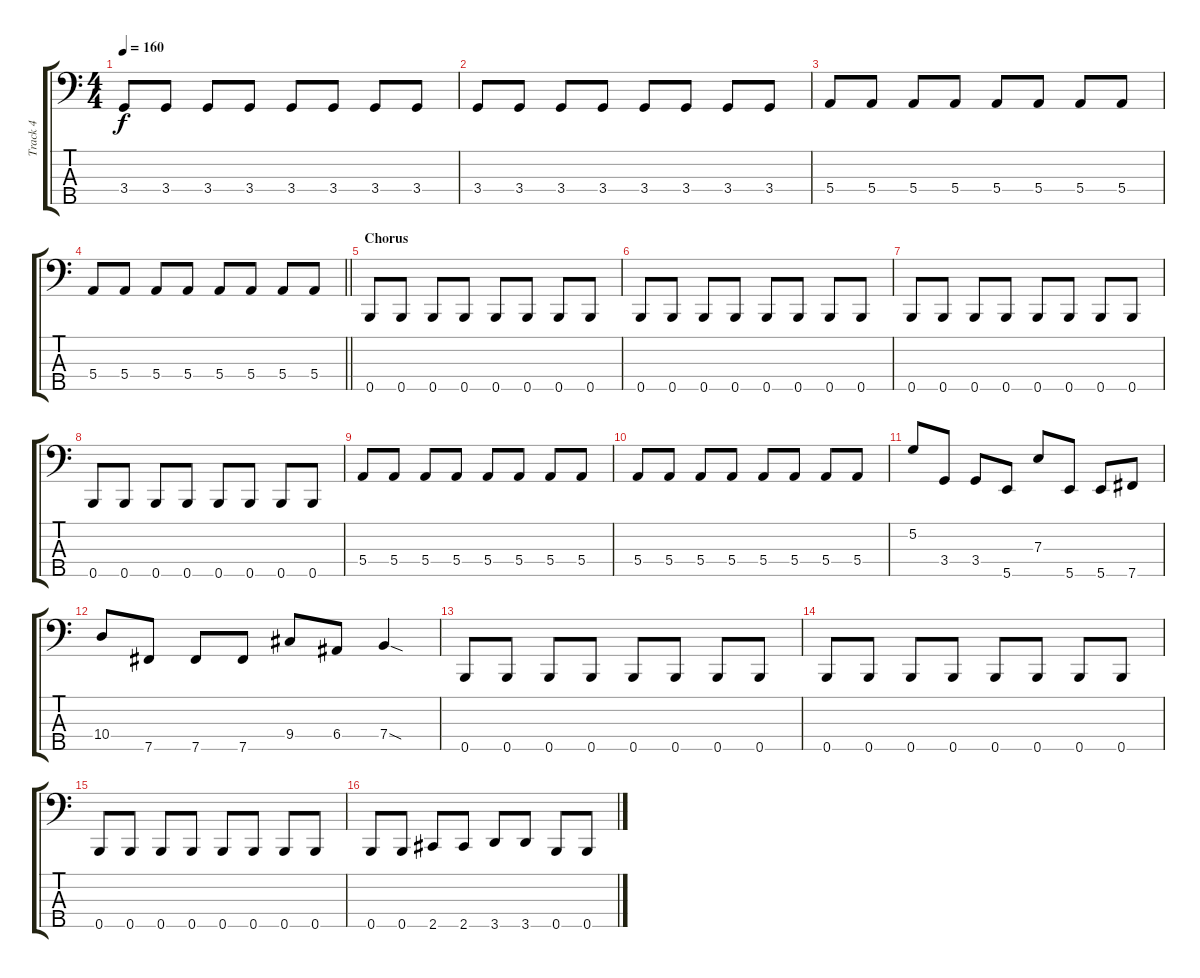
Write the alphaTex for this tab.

\track ("Track 4" "Track 4") {instrument electricbassfinger}
\staff {score tabs}
\tuning (G2 D2 A1 E1 B0) {hide}
\ts (4 4)
\section ("" "")
\tempo 160
\clef f4
\ks c
3.4.8{dy f} 3.4.8 3.4.8 3.4.8 3.4.8 3.4.8 3.4.8 3.4.8 |
3.4.8 3.4.8 3.4.8 3.4.8 3.4.8 3.4.8 3.4.8 3.4.8 |
5.4.8 5.4.8 5.4.8 5.4.8 5.4.8 5.4.8 5.4.8 5.4.8 |
\barLineRight lightlight
5.4.8 5.4.8 5.4.8 5.4.8 5.4.8 5.4.8 5.4.8 5.4.8 |
\section ("" "Chorus")
0.5.8 0.5.8 0.5.8 0.5.8 0.5.8 0.5.8 0.5.8 0.5.8 |
0.5.8 0.5.8 0.5.8 0.5.8 0.5.8 0.5.8 0.5.8 0.5.8 |
0.5.8 0.5.8 0.5.8 0.5.8 0.5.8 0.5.8 0.5.8 0.5.8 |
0.5.8 0.5.8 0.5.8 0.5.8 0.5.8 0.5.8 0.5.8 0.5.8 |
5.4.8 5.4.8 5.4.8 5.4.8 5.4.8 5.4.8 5.4.8 5.4.8 |
5.4.8 5.4.8 5.4.8 5.4.8 5.4.8 5.4.8 5.4.8 5.4.8 |
5.2.8 3.4.8 3.4.8 5.5.8 7.3.8 5.5.8 5.5.8 7.5.8 |
10.4.8 7.5.8 7.5.8 7.5.8 9.4.8 6.4.8 7.4{sod}.4 |
0.5.8 0.5.8 0.5.8 0.5.8 0.5.8 0.5.8 0.5.8 0.5.8 |
0.5.8 0.5.8 0.5.8 0.5.8 0.5.8 0.5.8 0.5.8 0.5.8 |
0.5.8 0.5.8 0.5.8 0.5.8 0.5.8 0.5.8 0.5.8 0.5.8 |
0.5.8 0.5.8 2.5.8 2.5.8 3.5.8 3.5.8 0.5.8 0.5.8
